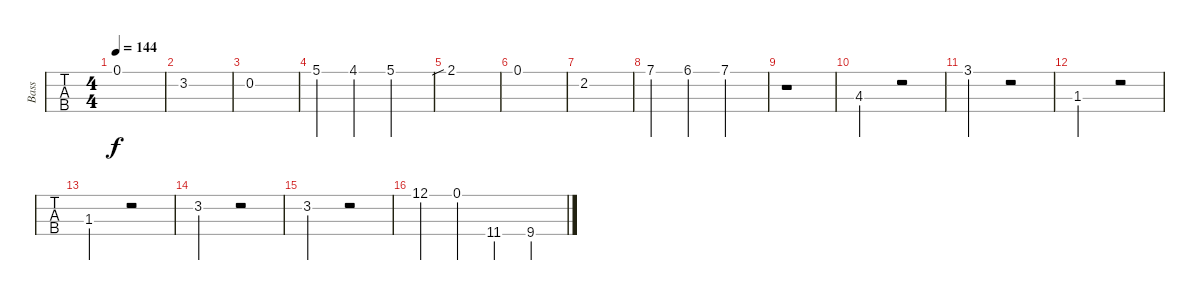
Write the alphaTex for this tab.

\track ("Bass" "Bass") {instrument electricbasspick}
\staff {tabs}
\tuning (Eb2 Bb1 F1 C1) {hide}
\ts (4 4)
\tempo 144
\clef f4
\ks c
0.1.1{dy f} |
3.2.1 |
0.2.1 |
5.1.4 4.1.4 5.1.2 |
2.1{sib}.1 |
0.1.1 |
2.2.1 |
7.1.4 6.1.4 7.1.2 |
r.1 |
4.3.2 r.2 |
3.1.2 r.2 |
1.3.2 r.2 |
1.3.2 r.2 |
3.2.2 r.2 |
3.2.2 r.2 |
12.1.4 0.1.4 11.4.4 9.4.4
